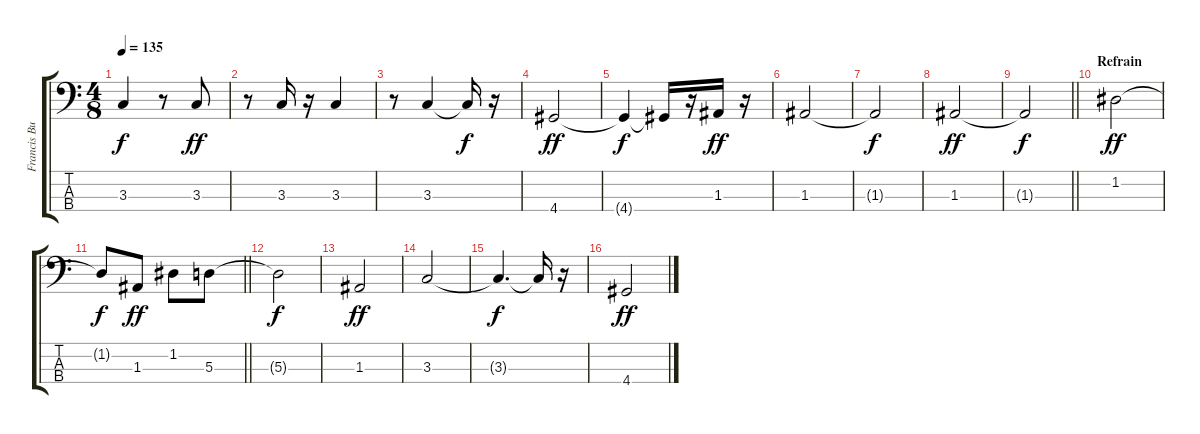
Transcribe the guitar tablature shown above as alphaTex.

\track ("Francis Buchholz" "Francis Bu") {instrument electricbassfinger}
\staff {score tabs}
\tuning (G2 D2 A1 E1) {hide}
\ts (4 8)
\tempo 135
\clef f4
\ks c
3.3{t}.4{dy f} r.8 3.3.8{dy ff} |
r.8 3.3.16 r.16 3.3.4 |
r.8 3.3.4 3.3{t}.16{dy f} r.16 |
4.4.2{dy ff} |
4.4{t}.4{dy f} 4.4{t}.16 r.16 1.3.16{dy ff} r.16 |
1.3.2 |
1.3{t}.2{dy f} |
1.3.2{dy ff} |
\barLineRight lightlight
1.3{t}.2{dy f} |
\section ("" "Refrain")
1.2.2{dy ff} |
\barLineRight lightlight
1.2{t}.8{dy f} 1.3.8{dy ff} 1.2.8 5.3.8 |
\section ("" "")
5.3{t}.2{dy f} |
1.3.2{dy ff} |
3.3.2 |
3.3{t}.4{d dy f} 3.3{t}.16 r.16 |
4.4.2{dy ff}
